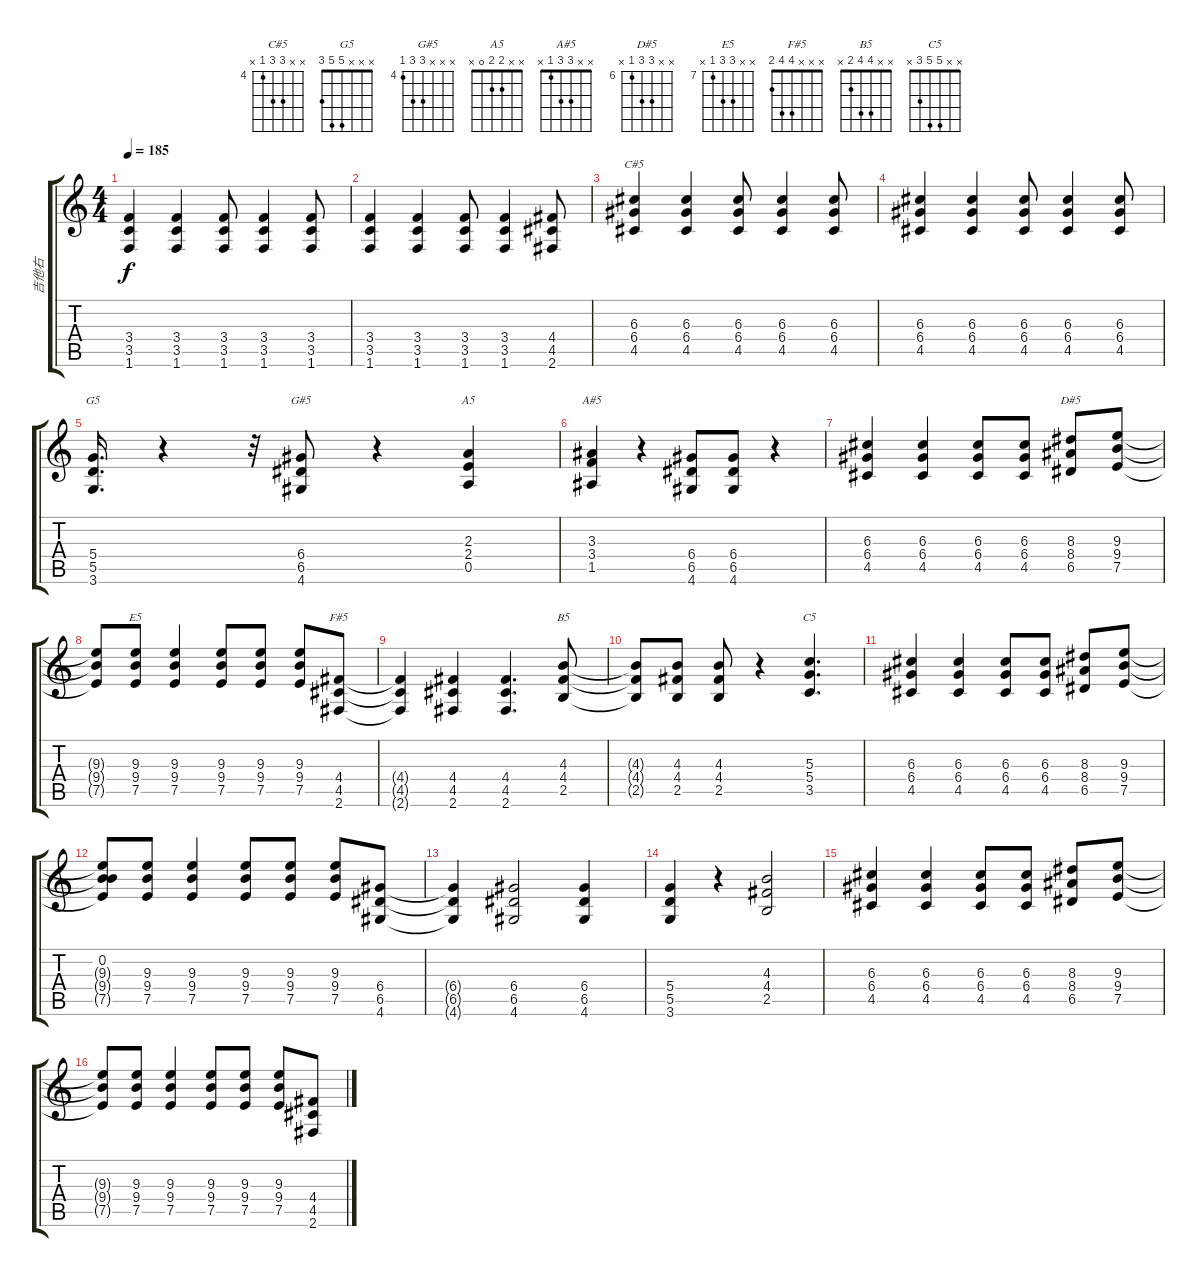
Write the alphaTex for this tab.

\track ("吉他右" "吉他右") {instrument distortionguitar}
\staff {score tabs}
\tuning (E4 B3 G3 D3 A2 E2) {hide}
\chord ("C#5" x x 6 6 4 x) {firstfret 4}
\chord ("G5" x x x 5 5 3)
\chord ("G#5" x x x 6 6 4) {firstfret 4}
\chord ("A5" x x 2 2 0 x)
\chord ("A#5" x x 3 3 1 x)
\chord ("D#5" x x 8 8 6 x) {firstfret 6}
\chord ("E5" x x 9 9 7 x) {firstfret 7}
\chord ("F#5" x x x 4 4 2)
\chord ("B5" x x 4 4 2 x)
\chord ("C5" x x 5 5 3 x)
\ts (4 4)
\tempo 185
\clef g2
\ks c
(3.4 3.5 1.6).4{dy f} (3.4 3.5 1.6).4 (3.4 3.5 1.6).8 (3.4 3.5 1.6).4 (3.4 3.5 1.6).8 |
(3.4 3.5 1.6).4 (3.4 3.5 1.6).4 (3.4 3.5 1.6).8 (3.4 3.5 1.6).4 (4.4 4.5 2.6).8 |
(6.3 6.4 4.5).4{ch "C#5"} (6.3 6.4 4.5).4 (6.3 6.4 4.5).8 (6.3 6.4 4.5).4 (6.3 6.4 4.5).8 |
(6.3 6.4 4.5).4 (6.3 6.4 4.5).4 (6.3 6.4 4.5).8 (6.3 6.4 4.5).4 (6.3 6.4 4.5).8 |
(5.4 5.5 3.6).16{d ch "G5"} r.4 r.32 (6.4 6.5 4.6).8{ch "G#5"} r.4 (2.3 2.4 0.5).4{ch "A5"} |
(3.3 3.4 1.5).4{ch "A#5"} r.4 (6.4 6.5 4.6).8 (6.4 6.5 4.6).8 r.4 |
(6.3 6.4 4.5).4 (6.3 6.4 4.5).4 (6.3 6.4 4.5).8 (6.3 6.4 4.5).8 (8.3 8.4 6.5).8{ch "D#5"} (9.3 9.4 7.5).8 |
(9.3{t} 9.4{t} 7.5{t}).8 (9.3 9.4 7.5).8{ch "E5"} (9.3 9.4 7.5).4 (9.3 9.4 7.5).8 (9.3 9.4 7.5).8 (9.3 9.4 7.5).8 (4.4 4.5 2.6).8{ch "F#5"} |
(4.4{t} 4.5{t} 2.6{t}).4 (4.4 4.5 2.6).4 (4.4 4.5 2.6).4{d} (4.3 4.4 2.5).8{ch "B5"} |
(4.3{t} 4.4{t} 2.5{t}).8 (4.3 4.4 2.5).8 (4.3 4.4 2.5).8 r.4 (5.3 5.4 3.5).4{d ch "C5"} |
(6.3 6.4 4.5).4 (6.3 6.4 4.5).4 (6.3 6.4 4.5).8 (6.3 6.4 4.5).8 (8.3 8.4 6.5).8 (9.3 9.4 7.5).8 |
(0.2 9.3{t} 9.4{t} 7.5{t}).8 (9.3 9.4 7.5).8 (9.3 9.4 7.5).4 (9.3 9.4 7.5).8 (9.3 9.4 7.5).8 (9.3 9.4 7.5).8 (6.4 6.5 4.6).8 |
(6.4{t} 6.5{t} 4.6{t}).4 (6.4 6.5 4.6).2 (6.4 6.5 4.6).4 |
(5.4 5.5 3.6).4 r.4 (4.3 4.4 2.5).2 |
(6.3 6.4 4.5).4 (6.3 6.4 4.5).4 (6.3 6.4 4.5).8 (6.3 6.4 4.5).8 (8.3 8.4 6.5).8 (9.3 9.4 7.5).8 |
(9.3{t} 9.4{t} 7.5{t}).8 (9.3 9.4 7.5).8 (9.3 9.4 7.5).4 (9.3 9.4 7.5).8 (9.3 9.4 7.5).8 (9.3 9.4 7.5).8 (4.4 4.5 2.6).8
